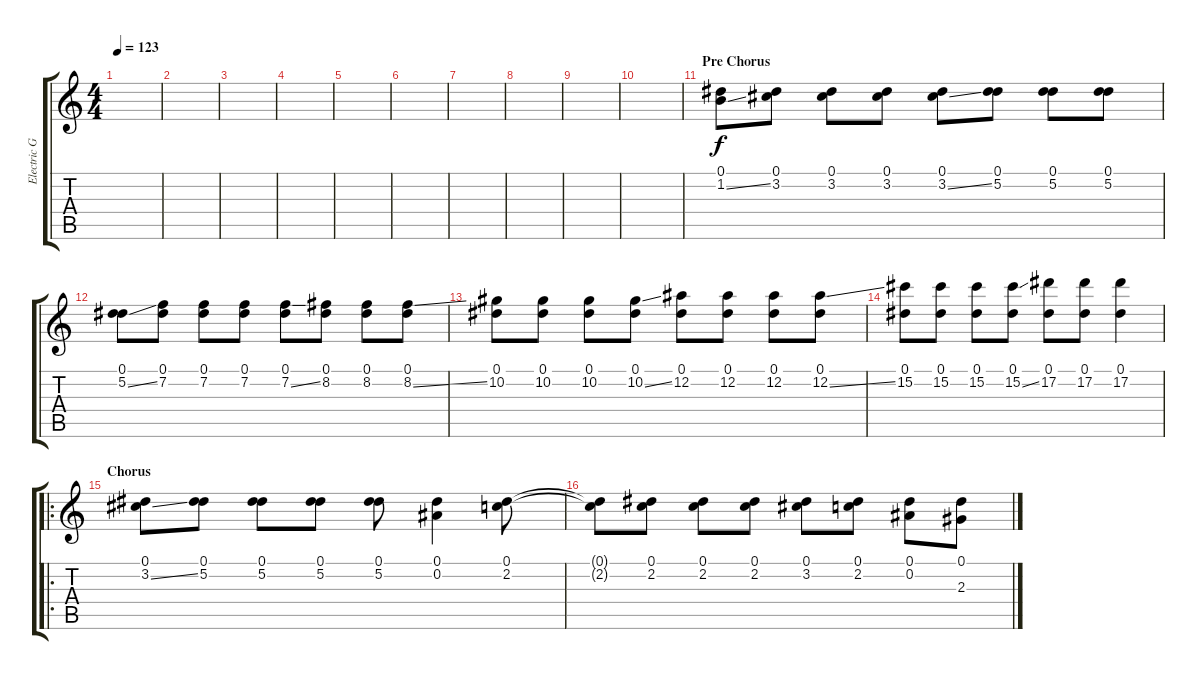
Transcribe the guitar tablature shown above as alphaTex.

\track ("Electric Guitar" "Electric G") {instrument overdrivenguitar}
\staff {score tabs}
\tuning (Eb4 Bb3 Gb3 Db3 Ab2 Eb2) {hide}
\ts (4 4)
\tempo 123
\clef g2
\ks c
|
|
|
|
|
|
|
|
|
|
\section ("" "Pre Chorus")
(0.1 1.2{ss}).8 (0.1 3.2).8 (0.1 3.2).8 (0.1 3.2).8 (0.1 3.2{ss}).8 (0.1 5.2).8 (0.1 5.2).8 (0.1 5.2).8 |
(0.1 5.2{ss}).8 (0.1 7.2).8 (0.1 7.2).8 (0.1 7.2).8 (0.1 7.2{ss}).8 (0.1 8.2).8 (0.1 8.2).8 (0.1 8.2{ss}).8 |
(0.1 10.2).8 (0.1 10.2).8 (0.1 10.2).8 (0.1 10.2{ss}).8 (0.1 12.2).8 (0.1 12.2).8 (0.1 12.2).8 (0.1 12.2{ss}).8 |
(0.1 15.2).8 (0.1 15.2).8 (0.1 15.2).8 (0.1 15.2{ss}).8 (0.1 17.2).8 (0.1 17.2).8 (0.1 17.2).4 |
\ro
\section ("" "Chorus")
(0.1 3.2{ss}).8 (0.1 5.2).8 (0.1 5.2).8 (0.1 5.2).8 (0.1 5.2).8 (0.1 0.2).4 (0.1 2.2).8 |
(0.1{t} 2.2{t}).8 (0.1 2.2).8 (0.1 2.2).8 (0.1 2.2).8 (0.1 3.2).8 (0.1 2.2).8 (0.1 0.2).8 (0.1 2.3).8
